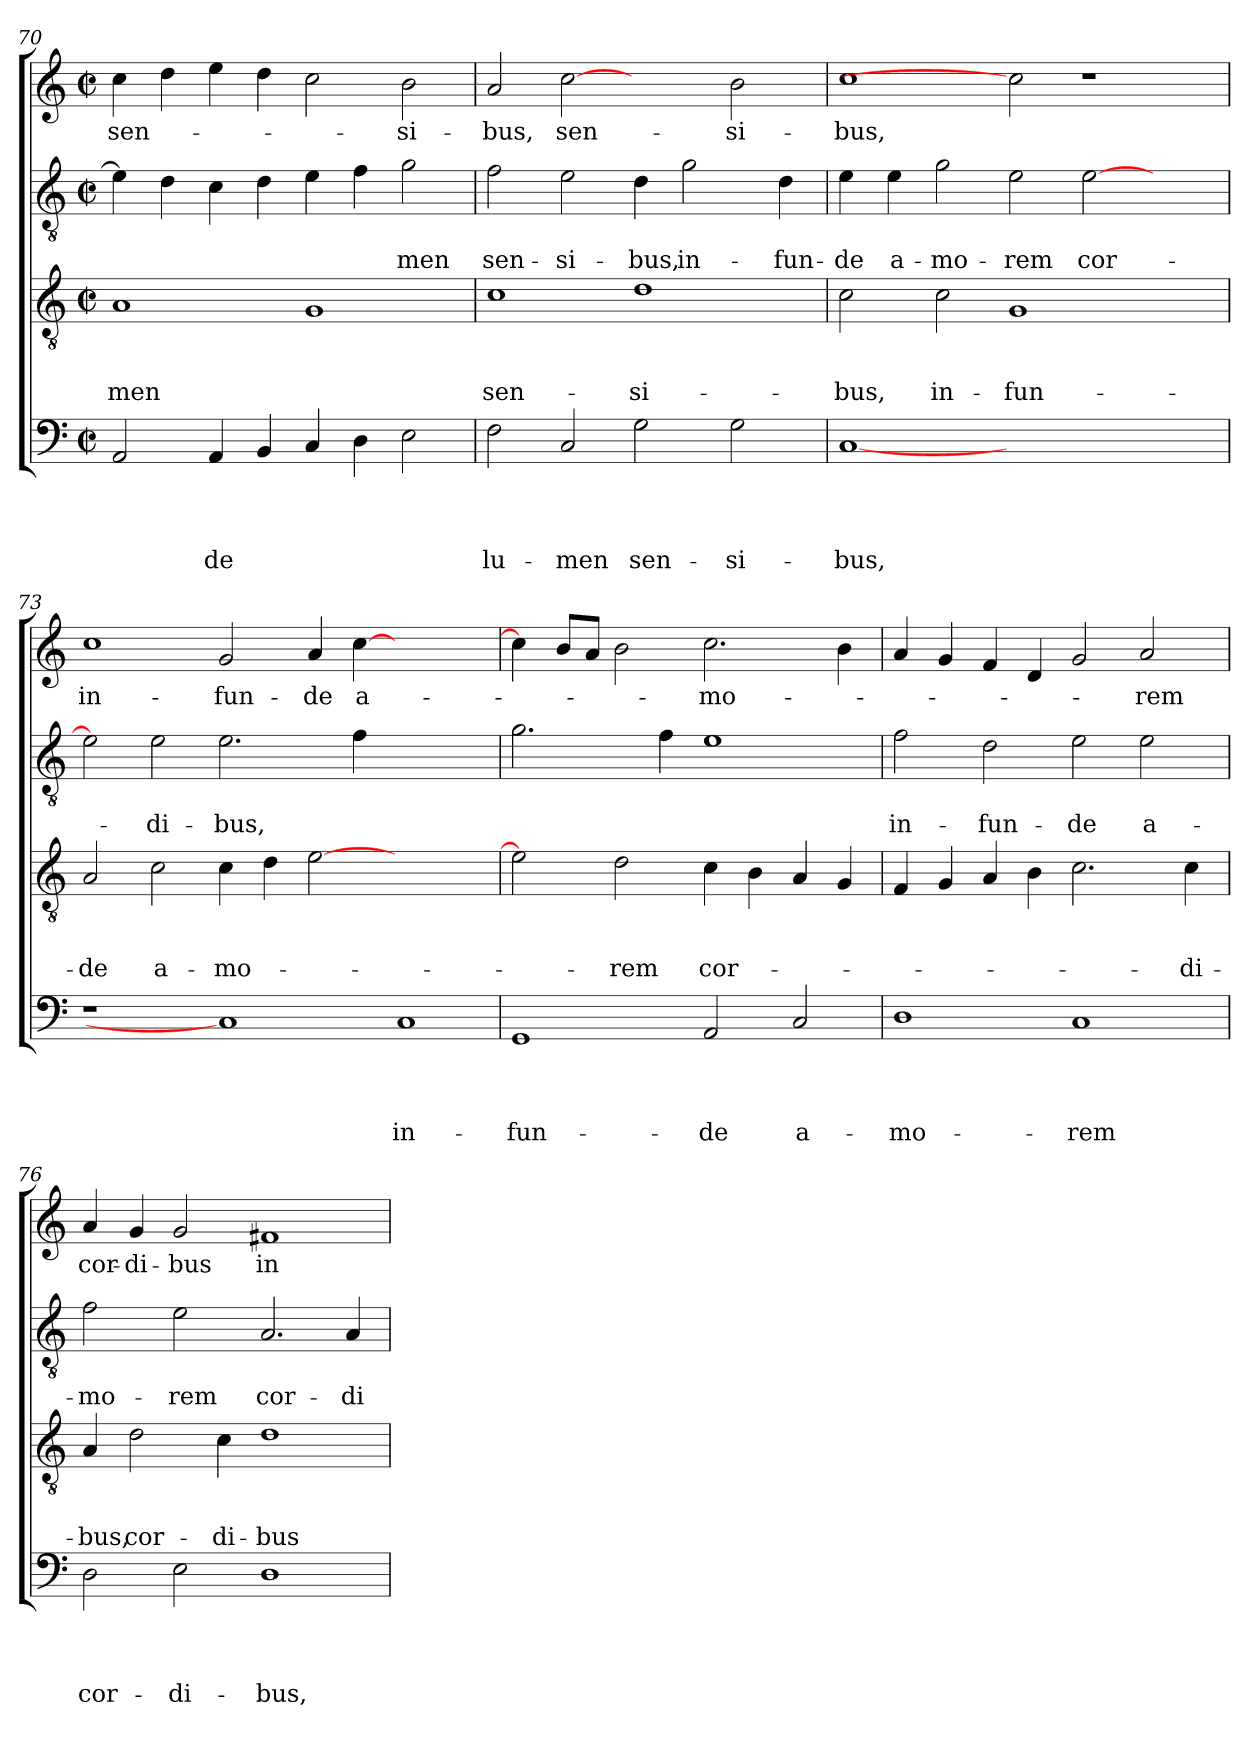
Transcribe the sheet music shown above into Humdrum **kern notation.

**kern	**text	**text	**text	**text	**kern	**text	**text	**text	**kern	**text	**text	**kern	**text
*part4	*part4	*part4	*part4	*part4	*part3	*part3	*part3	*part3	*part2	*part2	*part2	*part1	*part1
*staff4	*staff4	*staff4	*staff4	*staff4	*staff3	*staff3	*staff3	*staff3	*staff2	*staff2	*staff2	*staff1	*staff1
*clefF4	*	*	*	*	*clefGv2	*	*	*	*clefGv2	*	*	*clefG2	*
*k[]	*	*	*	*	*k[]	*	*	*	*k[]	*	*	*k[]	*
*C:	*	*	*	*	*C:	*	*	*	*C:	*	*	*C:	*
*M2/2	*	*	*	*	*M2/2	*	*	*	*M2/2	*	*	*M2/2	*
*met(c|)	*	*	*	*	*met(c|)	*	*	*	*met(c|)	*	*	*met(c|)	*
=70	=70	=70	=70	=70	=70	=70	=70	=70	=70	=70	=70	=70	=70
!	!	!	!	!	!	!	!	!LO:LY:b	!	!	!	!	!LO:LY:b
2AA/	.	.	.	.	1A	.	.	-men	4e\]	.	.	4cc\	sen-
.	.	.	.	.	.	.	.	.	4d\	.	.	4dd\	.
!	!	!	!	!LO:LY:b	!	!	!	!	!	!	!	!	!
4AA/	.	.	.	-de	.	.	.	.	4c\	.	.	4ee\	.
4BB/	.	.	.	.	.	.	.	.	4d\	.	.	4dd\	.
4C/	.	.	.	.	1G	.	.	.	4e\	.	.	2cc\	.
4D\	.	.	.	.	.	.	.	.	4f\	.	.	.	.
!	!	!	!	!	!	!	!	!	!	!	!LO:LY:b	!	!LO:LY:b
2E\	.	.	.	.	.	.	.	.	2g\	.	-men	2b\	-si-
!!LO:LB:g=z
=71	=71	=71	=71	=71	=71	=71	=71	=71	=71	=71	=71	=71	=71
!	!	!	!	!LO:LY:b	!	!	!	!LO:LY:b	!	!	!LO:LY:b	!	!LO:LY:b
2F\	.	.	.	lu-	1c	.	.	sen-	2f\	.	sen-	2a/	-bus,
!	!	!	!	!LO:LY:b	!	!	!	!	!	!	!LO:LY:b	!	!LO:LY:b
2C/	.	.	.	-men	.	.	.	.	2e\	.	-si-	[2cc	sen-
!	!	!	!	!LO:LY:b	!	!	!	!LO:LY:b	!	!	!LO:LY:b	!	!
2G\	.	.	.	sen-	1d	.	.	-si-	4d\	.	-bus,	2ryy	.
!	!	!	!	!	!	!	!	!	!	!	!LO:LY:b	!	!
.	.	.	.	.	.	.	.	.	2g\	.	in-	.	.
!	!	!	!	!LO:LY:b	!	!	!	!	!	!	!	!	!LO:LY:b
2G\	.	.	.	-si-	.	.	.	.	.	.	.	2b\	-si-
!	!	!	!	!	!	!	!	!	!	!	!LO:LY:b	!	!
.	.	.	.	.	.	.	.	.	4d\	.	-fun-	.	.
=72	=72	=72	=72	=72	=72	=72	=72	=72	=72	=72	=72	=72	=72
!	!	!	!	!LO:LY:b	!	!	!	!LO:LY:b	!	!	!LO:LY:b	!	!LO:LY:b
[1C	.	.	.	-bus,	2c\	.	.	-bus,	4e\	.	-de	1cc	-bus,
!	!	!	!	!	!	!	!	!	!	!	!LO:LY:b	!	!
.	.	.	.	.	.	.	.	.	4e\	.	a-	.	.
!	!	!	!	!	!	!	!	!LO:LY:b	!	!	!LO:LY:b	!	!
.	.	.	.	.	2c\	.	.	in-	2g\	.	-mo-	.	.
!	!	!	!	!	!	!	!	!LO:LY:b	!	!	!LO:LY:b	!	!
1.ryy	.	.	.	.	1G	.	.	-fun-	2e\	.	-rem	2cc]	.
!	!	!	!	!	!	!	!	!	!	!	!LO:LY:b	!	!
.	.	.	.	.	.	.	.	.	[2e\	.	cor-	1r	.
.	.	.	.	.	2ryy	.	.	.	2ryy	.	.	.	.
=73	=73	=73	=73	=73	=73	=73	=73	=73	=73	=73	=73	=73	=73
!	!	!	!	!	!	!	!	!LO:LY:b	!	!	!	!	!LO:LY:b
1r	.	.	.	.	2A/	.	.	-de	2e\]	.	.	1cc	in-
!	!	!	!	!	!	!	!	!LO:LY:b	!	!	!LO:LY:b	!	!
.	.	.	.	.	2c\	.	.	a-	2e\	.	-di-	.	.
!	!	!	!	!	!	!	!	!LO:LY:b	!	!	!LO:LY:b	!	!LO:LY:b
1C]	.	.	.	.	4c\	.	.	-mo-	2.e\	.	-bus,	2g/	-fun-
.	.	.	.	.	4d\	.	.	.	.	.	.	.	.
!	!	!	!	!	!	!	!	!	!	!	!	!	!LO:LY:b
.	.	.	.	.	[2e\	.	.	.	.	.	.	4a/	-de
!	!	!	!	!	!	!	!	!	!	!	!	!	!LO:LY:b
.	.	.	.	.	.	.	.	.	4f\	.	.	[4cc\	a-
!	!	!	!	!LO:LY:b	!	!	!	!	!	!	!	!	!
1C	.	.	.	in-	1ryy	.	.	.	1ryy	.	.	1ryy	.
=74	=74	=74	=74	=74	=74	=74	=74	=74	=74	=74	=74	=74	=74
!	!	!	!	!LO:LY:b	!	!	!	!	!	!	!	!	!
1GG	.	.	.	-fun-	2e\]	.	.	.	2.g\	.	.	4cc\]	.
.	.	.	.	.	.	.	.	.	.	.	.	8b/L	.
.	.	.	.	.	.	.	.	.	.	.	.	8a/J	.
!	!	!	!	!	!	!	!	!LO:LY:b	!	!	!	!	!
.	.	.	.	.	2d\	.	.	-rem	.	.	.	2b\	.
.	.	.	.	.	.	.	.	.	4f\	.	.	.	.
!	!	!	!	!LO:LY:b	!	!	!	!LO:LY:b	!	!	!	!	!LO:LY:b
2AA/	.	.	.	-de	4c\	.	.	cor-	1e	.	.	2.cc\	-mo-
.	.	.	.	.	4B\	.	.	.	.	.	.	.	.
!	!	!	!	!LO:LY:b	!	!	!	!	!	!	!	!	!
2C/	.	.	.	a-	4A/	.	.	.	.	.	.	.	.
.	.	.	.	.	4G/	.	.	.	.	.	.	4b\	.
!!LO:LB:g=z
=75	=75	=75	=75	=75	=75	=75	=75	=75	=75	=75	=75	=75	=75
!	!	!	!	!LO:LY:b	!	!	!	!	!	!	!LO:LY:b	!	!
1D	.	.	.	-mo-	4F/	.	.	.	2f\	.	in-	4a/	.
.	.	.	.	.	4G/	.	.	.	.	.	.	4g/	.
!	!	!	!	!	!	!	!	!	!	!	!LO:LY:b	!	!
.	.	.	.	.	4A/	.	.	.	2d\	.	-fun-	4f/	.
.	.	.	.	.	4B\	.	.	.	.	.	.	4d/	.
!	!	!	!	!LO:LY:b	!	!	!	!	!	!	!LO:LY:b	!	!
1C	.	.	.	-rem	2.c\	.	.	.	2e\	.	-de	2g/	.
!	!	!	!	!	!	!	!	!	!	!	!LO:LY:b	!	!LO:LY:b
.	.	.	.	.	.	.	.	.	2e\	.	a-	2a/	-rem
!	!	!	!	!	!	!	!	!LO:LY:b	!	!	!	!	!
.	.	.	.	.	4c\	.	.	-di-	.	.	.	.	.
=76	=76	=76	=76	=76	=76	=76	=76	=76	=76	=76	=76	=76	=76
!	!	!	!	!LO:LY:b	!	!	!	!LO:LY:b	!	!	!LO:LY:b	!	!LO:LY:b
2D\	.	.	.	cor-	4A/	.	.	-bus,	2f\	.	-mo-	4a/	cor-
!	!	!	!	!	!	!	!	!LO:LY:b	!	!	!	!	!LO:LY:b
.	.	.	.	.	2d\	.	.	cor-	.	.	.	4g/	-di-
!	!	!	!	!LO:LY:b	!	!	!	!	!	!	!LO:LY:b	!	!LO:LY:b
2E\	.	.	.	-di-	.	.	.	.	2e\	.	-rem	2g/	-bus
!	!	!	!	!	!	!	!	!LO:LY:b	!	!	!	!	!
.	.	.	.	.	4c\	.	.	-di-	.	.	.	.	.
!	!	!	!	!LO:LY:b	!	!	!	!LO:LY:b	!	!	!LO:LY:b	!	!LO:LY:b
1D	.	.	.	-bus,	1d	.	.	-bus	2.A/	.	cor-	1f#X	in
!	!	!	!	!	!	!	!	!	!	!	!LO:LY:b	!	!
.	.	.	.	.	.	.	.	.	4A/	.	-di-	.	.
=	=	=	=	=	=	=	=	=	=	=	=	=	=
*-	*-	*-	*-	*-	*-	*-	*-	*-	*-	*-	*-	*-	*-
